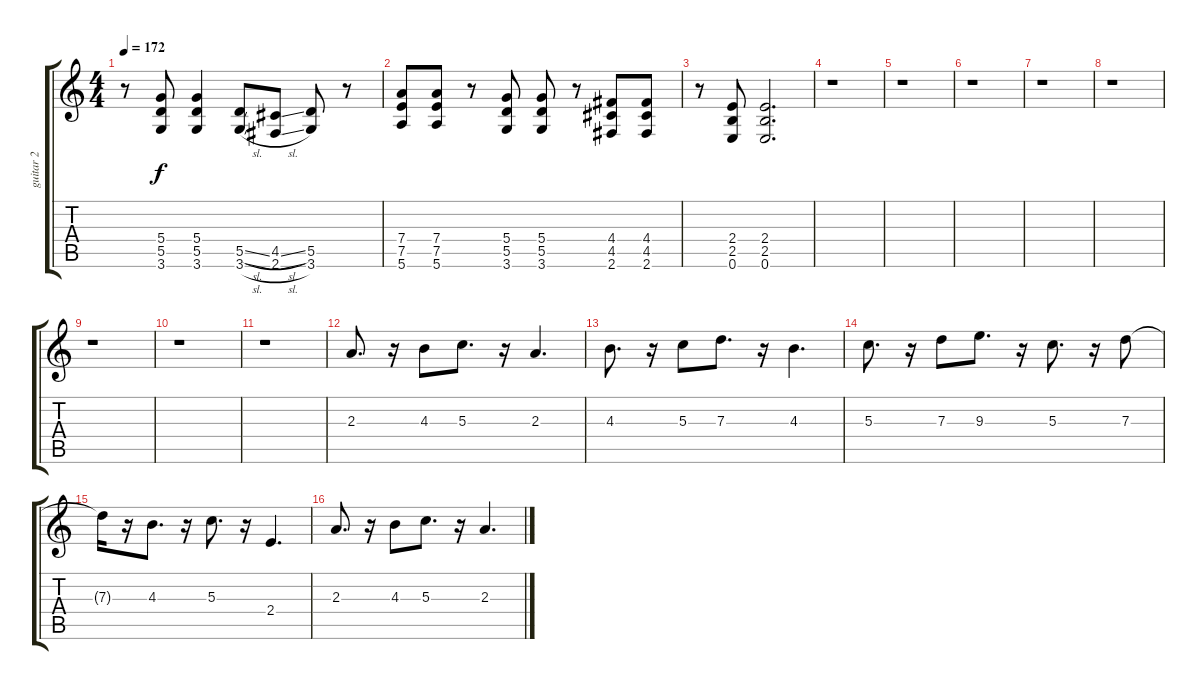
\track ("guitar 2" "guitar 2") {solo instrument distortionguitar}
\staff {score tabs}
\tuning (E4 B3 G3 D3 A2 E2) {hide}
\ts (4 4)
\tempo 172
\clef g2
\ks c
r.8{dy f} (5.4 5.5 3.6).8 (5.4 5.5 3.6).4 (5.5{sl} 3.6{sl}).8 (4.5{sl} 2.6{sl}).8 (5.5 3.6).8 r.8 |
(7.4 7.5 5.6).8 (7.4 7.5 5.6).8 r.8 (5.4 5.5 3.6).8 (5.4 5.5 3.6).8 r.8 (4.4 4.5 2.6).8 (4.4 4.5 2.6).8 |
r.8 (2.4 2.5 0.6).8 (2.4 2.5 0.6).2{d} |
r.1 |
r.1 |
r.1 |
r.1 |
r.1 |
r.1 |
r.1 |
r.1 |
2.3.8{d} r.16 4.3.8 5.3.8{d} r.16 2.3.4{d} |
4.3.8{d} r.16 5.3.8 7.3.8{d} r.16 4.3.4{d} |
5.3.8{d} r.16 7.3.8 9.3.8{d} r.16 5.3.8{d} r.16 7.3.8 |
7.3{t}.16 r.16 4.3.8{d} r.16 5.3.8{d} r.16 2.4.4{d} |
2.3.8{d} r.16 4.3.8 5.3.8{d} r.16 2.3.4{d}
